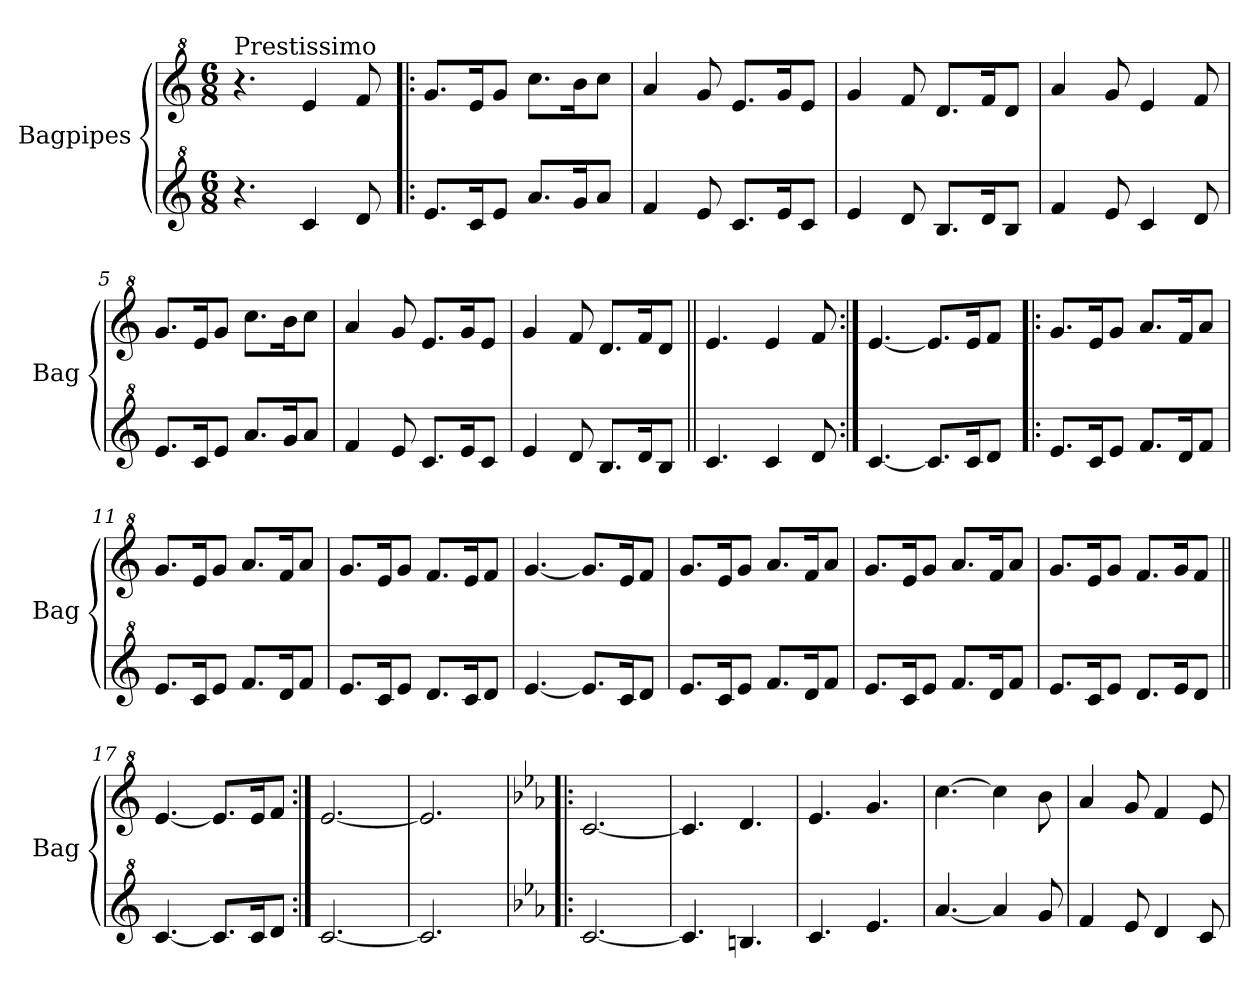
**kern	**kern
*part2	*part1
*staff2	*staff1
*I"Bagpipes	*I"Bagpipes
*I'Bag	*I'Bag
*clefG^2	*clefG^2
*k[]	*k[]
*C:	*C:
*M6/8	*M6/8
=	=
!	!LO:TX:a:t=Prestissimo
4.r	4.r
4cc/	4ee/
8dd/	8ff/
=1!|:	=1!|:
8.ee/L	8.gg/L
16cc/K	16ee/K
8ee/J	8gg/J
8.aa/L	8.ccc\L
16gg/K	16bb\K
8aa/J	8ccc\J
=2	=2
4ff/	4aa/
8ee/	8gg/
8.cc/L	8.ee/L
16ee/K	16gg/K
8cc/J	8ee/J
=3	=3
4ee/	4gg/
8dd/	8ff/
8.b/L	8.dd/L
16dd/K	16ff/K
8b/J	8dd/J
=4	=4
4ff/	4aa/
8ee/	8gg/
4cc/	4ee/
8dd/	8ff/
=5	=5
8.ee/L	8.gg/L
16cc/K	16ee/K
8ee/J	8gg/J
8.aa/L	8.ccc\L
16gg/K	16bb\K
8aa/J	8ccc\J
=6	=6
4ff/	4aa/
8ee/	8gg/
8.cc/L	8.ee/L
16ee/K	16gg/K
8cc/J	8ee/J
!!LO:LB:g=z
=7	=7
4ee/	4gg/
8dd/	8ff/
8.b/L	8.dd/L
16dd/K	16ff/K
8b/J	8dd/J
=8||	=8||
4.cc/	4.ee/
4cc/	4ee/
8dd/	8ff/
=9:|!	=9:|!
[4.cc/	[4.ee/
8.cc/L]	8.ee/L]
16cc/K	16ee/K
8dd/J	8ff/J
=10!|:	=10!|:
8.ee/L	8.gg/L
16cc/K	16ee/K
8ee/J	8gg/J
8.ff/L	8.aa/L
16dd/K	16ff/K
8ff/J	8aa/J
=11	=11
8.ee/L	8.gg/L
16cc/K	16ee/K
8ee/J	8gg/J
8.ff/L	8.aa/L
16dd/K	16ff/K
8ff/J	8aa/J
=12	=12
8.ee/L	8.gg/L
16cc/K	16ee/K
8ee/J	8gg/J
8.dd/L	8.ff/L
16cc/K	16ee/K
8dd/J	8ff/J
=13	=13
[4.ee/	[4.gg/
8.ee/L]	8.gg/L]
16cc/K	16ee/K
8dd/J	8ff/J
!!LO:LB:g=z
=14	=14
8.ee/L	8.gg/L
16cc/K	16ee/K
8ee/J	8gg/J
8.ff/L	8.aa/L
16dd/K	16ff/K
8ff/J	8aa/J
=15	=15
8.ee/L	8.gg/L
16cc/K	16ee/K
8ee/J	8gg/J
8.ff/L	8.aa/L
16dd/K	16ff/K
8ff/J	8aa/J
=16	=16
8.ee/L	8.gg/L
16cc/K	16ee/K
8ee/J	8gg/J
8.dd/L	8.ff/L
16ee/K	16gg/K
8dd/J	8ff/J
=17||	=17||
[4.cc/	[4.ee/
8.cc/L]	8.ee/L]
16cc/K	16ee/K
8dd/J	8ff/J
=18:|!	=18:|!
[2.cc/	[2.ee/
=19	=19
2.cc/]	2.ee/]
=20!|:	=20!|:
*k[b-e-a-]	*k[b-e-a-]
*E-:	*E-:
[2.cc/	[2.cc/
=21	=21
4.cc/]	4.cc/]
4.bn/	4.dd/
=22	=22
4.cc/	4.ee-/
4.ee-/	4.gg/
!!LO:LB:g=z
=23	=23
[4.aa-/	[4.ccc\
4aa-/]	4ccc\]
8gg/	8bb-\
=24	=24
4ff/	4aa-/
8ee-/	8gg/
4dd/	4ff/
8cc/	8ee-/
=	=
*-	*-
